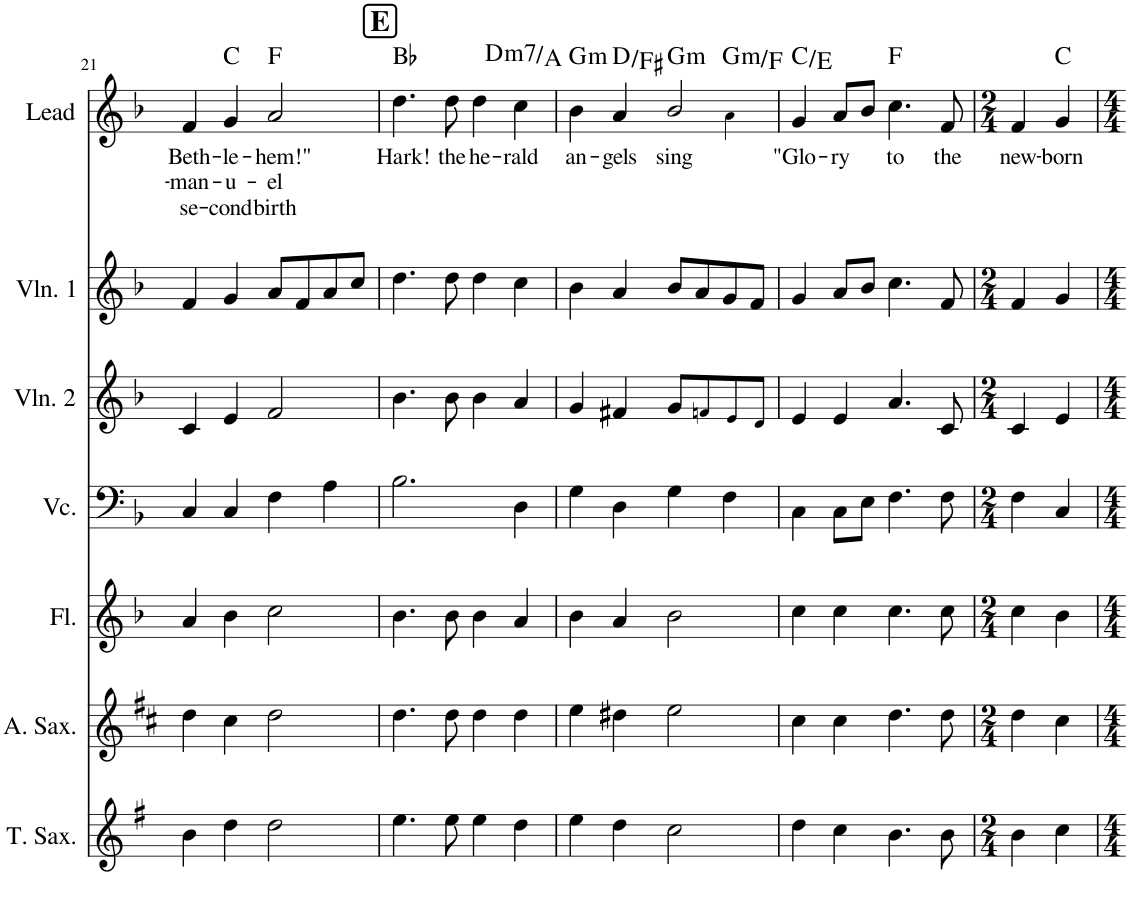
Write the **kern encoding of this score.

**kern	**kern	**kern	**kern	**kern	**kern	**kern	**text	**text	**text	**harte
*part7	*part6	*part5	*part4	*part3	*part2	*part1	*part1	*part1	*part1	*part1
*staff7	*staff6	*staff5	*staff4	*staff3	*staff2	*staff1	*staff1	*staff1	*staff1	*
*I"Tenor Saxophone	*I"Alto Saxophone	*I"Flute	*I"Violoncello	*I"Violin 2	*I"Violin 1	*I"Lead	*	*	*	*
*I'T. Sax.	*I'A. Sax.	*I'Fl.	*I'Vc.	*I'Vln. 2	*I'Vln. 1	*I'Lead	*	*	*	*
!!LO:PB:g=z
*clefG2	*clefG2	*clefG2	*clefF4	*clefG2	*clefG2	*clefG2	*	*	*	*
*Trd8c14	*Trd5c9	*	*	*	*	*	*	*	*	*
*k[f#]	*k[f#c#]	*k[b-]	*k[b-]	*k[b-]	*k[b-]	*k[b-]	*	*	*	*
*M4/4	*M4/4	*M4/4	*M4/4	*M4/4	*M4/4	*M4/4	*	*	*	*
=21	=21	=21	=21	=21	=21	=21	=21	=21	=21	=21
!	!	!	!	!	!	!	!LO:LY:b	!LO:LY:b	!LO:LY:b	!
4b\	4dd\	4a/	4C/	4c/	4f/	4f/	Beth-	-man-	se-	.
!	!	!	!	!	!	!	!LO:LY:b	!LO:LY:b	!LO:LY:b	!
4dd\	4cc#\	4b-\	4C/	4e/	4g/	4g/	-le-	-u-	-cond	C:maj
!	!	!	!	!	!	!	!LO:LY:b	!LO:LY:b	!LO:LY:b	!
2dd\	2dd\	2cc\	4F\	2f/	8a/L	2a/	-hem!"	-el	birth	F:maj
.	.	.	.	.	8f/	.	.	.	.	.
.	.	.	4A\	.	8a/	.	.	.	.	.
.	.	.	.	.	8cc/J	.	.	.	.	.
!!LO:REH:place=s1:a:B:cj:fs=14:t=E
=22	=22	=22	=22	=22	=22	=22	=22	=22	=22	=22
!	!	!	!	!	!	!	!LO:LY:b	!	!	!
4.ee\	4.dd\	4.b-\	2.B-\	4.b-\	4.dd\	4.dd\	Hark!	.	.	Bb:maj
!	!	!	!	!	!	!	!LO:LY:b	!	!	!
8ee\	8dd\	8b-\	.	8b-\	8dd\	8dd\	the	.	.	.
!	!	!	!	!	!	!	!LO:LY:b	!	!	!
4ee\	4dd\	4b-\	.	4b-\	4dd\	4dd\	he-	.	.	.
!	!	!	!	!	!	!	!LO:LY:b	!	!	!LO:H:kt=m7
4dd\	4dd\	4a/	4D\	4a/	4cc\	4cc\	-rald	.	.	D:min7/5
=23	=23	=23	=23	=23	=23	=23	=23	=23	=23	=23
!	!	!	!	!	!	!	!LO:LY:b	!	!	!LO:H:kt=m
*	*	*	*	*	*	*^	*	*	*	*
4ee\	4ee\	4b-\	4G\	4g/	4b-\	4b-\	2.ryy	an-	.	.	G:min
!	!	!	!	!	!	!	!	!LO:LY:b	!	!	!
4dd\	4dd#X\	4a/	4D\	4f#X/	4a/	4a/	.	-gels	.	.	D:maj/3
!	!	!	!	!	!	!	!	!LO:LY:b	!	!	!LO:H:kt=m
2cc\	2ee\	2b-\	4G\	8g/L	8b-/L	2b-/	.	sing	.	.	G:min
.	.	.	.	8fn!/	8a/	.	.	.	.	.	.
!	!	!	!	!	!	!	!	!	!	!	!LO:H:kt=m
.	.	.	4F\	8e!/	8g/	.	4a!\	.	.	.	G:min/b7
.	.	.	.	8d!/J	8f/J	.	.	.	.	.	.
*	*	*	*	*	*	*v	*v	*	*	*	*
=24	=24	=24	=24	=24	=24	=24	=24	=24	=24	=24
!	!	!	!	!	!	!	!LO:LY:b	!	!	!
4dd\	4cc#\	4cc\	4C\	4e/	4g/	4g/	"Glo-	.	.	C:maj/3
!	!	!	!	!	!	!	!LO:LY:b	!	!	!
4cc\	4cc#\	4cc\	8C\L	4e/	8a/L	8a/L	-ry	.	.	.
.	.	.	8E\J	.	8b-/J	8b-/J	.	.	.	.
!	!	!	!	!	!	!	!LO:LY:b	!	!	!
4.b\	4.dd\	4.cc\	4.F\	4.a/	4.cc\	4.cc\	to	.	.	F:maj
!	!	!	!	!	!	!	!LO:LY:b	!	!	!
8b\	8dd\	8cc\	8F\	8c/	8f/	8f/	the	.	.	.
=25	=25	=25	=25	=25	=25	=25	=25	=25	=25	=25
*M2/4	*M2/4	*M2/4	*M2/4	*M2/4	*M2/4	*M2/4	*	*	*	*
!	!	!	!	!	!	!	!LO:LY:b	!	!	!
4b\	4dd\	4cc\	4F\	4c/	4f/	4f/	new-	.	.	.
!	!	!	!	!	!	!	!LO:LY:b	!	!	!
4cc\	4cc#\	4b-\	4C/	4e/	4g/	4g/	-born	.	.	C:maj
=	=	=	=	=	=	=	=	=	=	=
*-	*-	*-	*-	*-	*-	*-	*-	*-	*-	*-
